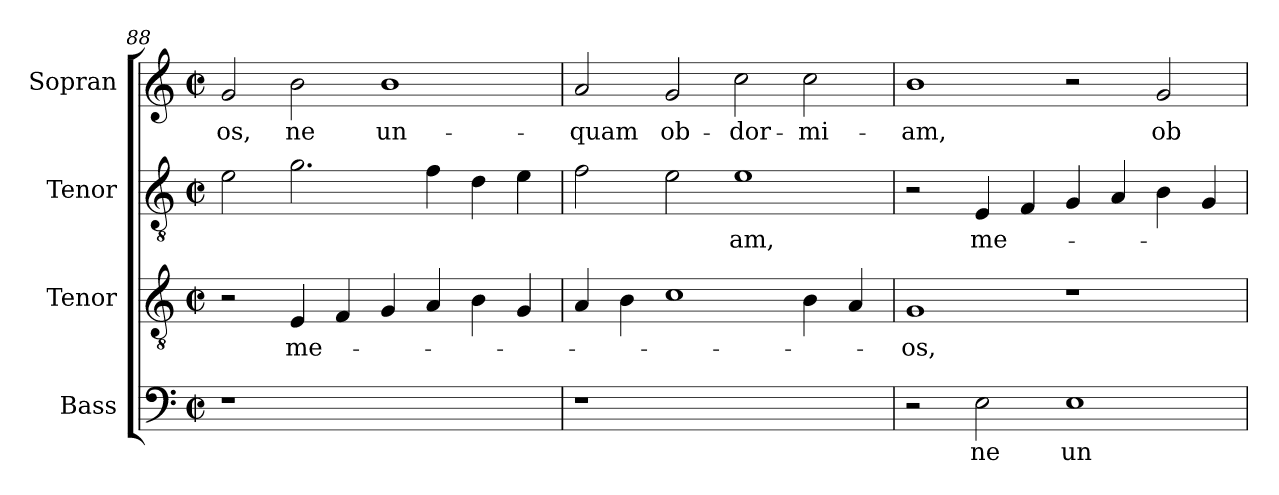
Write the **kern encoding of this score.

**kern	**text	**kern	**text	**kern	**text	**kern	**text
*part4	*part4	*part3	*part3	*part2	*part2	*part1	*part1
*staff4	*staff4	*staff3	*staff3	*staff2	*staff2	*staff1	*staff1
*I"Bass	*	*I"Tenor	*	*I"Tenor	*	*I"Sopran	*
*	*	*I'Tenor	*	*	*	*	*
*clefF4	*	*clefGv2	*	*clefGv2	*	*clefG2	*
*	*	*ITrd7c12	*	*ITrd7c12	*	*	*
*k[]	*	*k[]	*	*k[]	*	*k[]	*
*M2/2	*	*M2/2	*	*M2/2	*	*M2/2	*
*met(c|)	*	*met(c|)	*	*met(c|)	*	*met(c|)	*
=88	=88	=88	=88	=88	=88	=88	=88
!LO:N:vis=1	!	!	!	!	!	!	!
!	!	!	!	!	!	!	!LO:LY:b:color=#000000
1r	.	2r	.	2Ei\	.	2gi/	-os,
!	!	!	!LO:LY:b:color=#000000	!	!	!	!
!	!	!	!	!	!	!	!LO:LY:b:color=#000000
.	.	4EEi/	me-	2.Gi\	.	2bi\	ne
.	.	4FFi/	.	.	.	.	.
!	!	!	!	!	!	!	!LO:LY:b:color=#000000
1ryy	.	4GGi/	.	.	.	1bi	un-
.	.	4AAi/	.	4Fi\	.	.	.
.	.	4BBi\	.	4Di\	.	.	.
.	.	4GGi/	.	4Ei\	.	.	.
=89	=89	=89	=89	=89	=89	=89	=89
!LO:N:vis=1	!	!	!	!	!	!	!
!	!	!	!	!	!	!	!LO:LY:b:color=#000000
1r	.	4AAi/	.	2Fi\	.	2ai/	-quam
.	.	4BBi\	.	.	.	.	.
!	!	!	!	!	!	!	!LO:LY:b:color=#000000
.	.	1Ci	.	2Ei\	.	2gi/	ob-
!	!	!	!	!	!LO:LY:b:color=#000000	!	!
!	!	!	!	!	!	!	!LO:LY:b:color=#000000
1ryy	.	.	.	1Ei	-am,	2cci\	-dor-
!	!	!	!	!	!	!	!LO:LY:b:color=#000000
.	.	4BBi\	.	.	.	2cci\	-mi-
.	.	4AAi/	.	.	.	.	.
!!LO:LB:g=z
=90	=90	=90	=90	=90	=90	=90	=90
!	!	!	!LO:LY:b:color=#000000	!	!	!	!
!	!	!	!	!	!	!	!LO:LY:b:color=#000000
2r	.	1GGi	-os,	2r	.	1bi	-am,
!	!LO:LY:b:color=#000000	!	!	!	!	!	!
!	!	!	!	!	!LO:LY:b:color=#000000	!	!
2Ei\	ne	.	.	4EEi/	me-	.	.
.	.	.	.	4FFi/	.	.	.
!	!LO:LY:b:color=#000000	!	!	!	!	!	!
1Ei	un-	1r	.	4GGi/	.	2r	.
.	.	.	.	4AAi/	.	.	.
!	!	!	!	!	!	!	!LO:LY:b:color=#000000
.	.	.	.	4BBi\	.	2gi/	ob-
.	.	.	.	4GGi/	.	.	.
=	=	=	=	=	=	=	=
*-	*-	*-	*-	*-	*-	*-	*-
